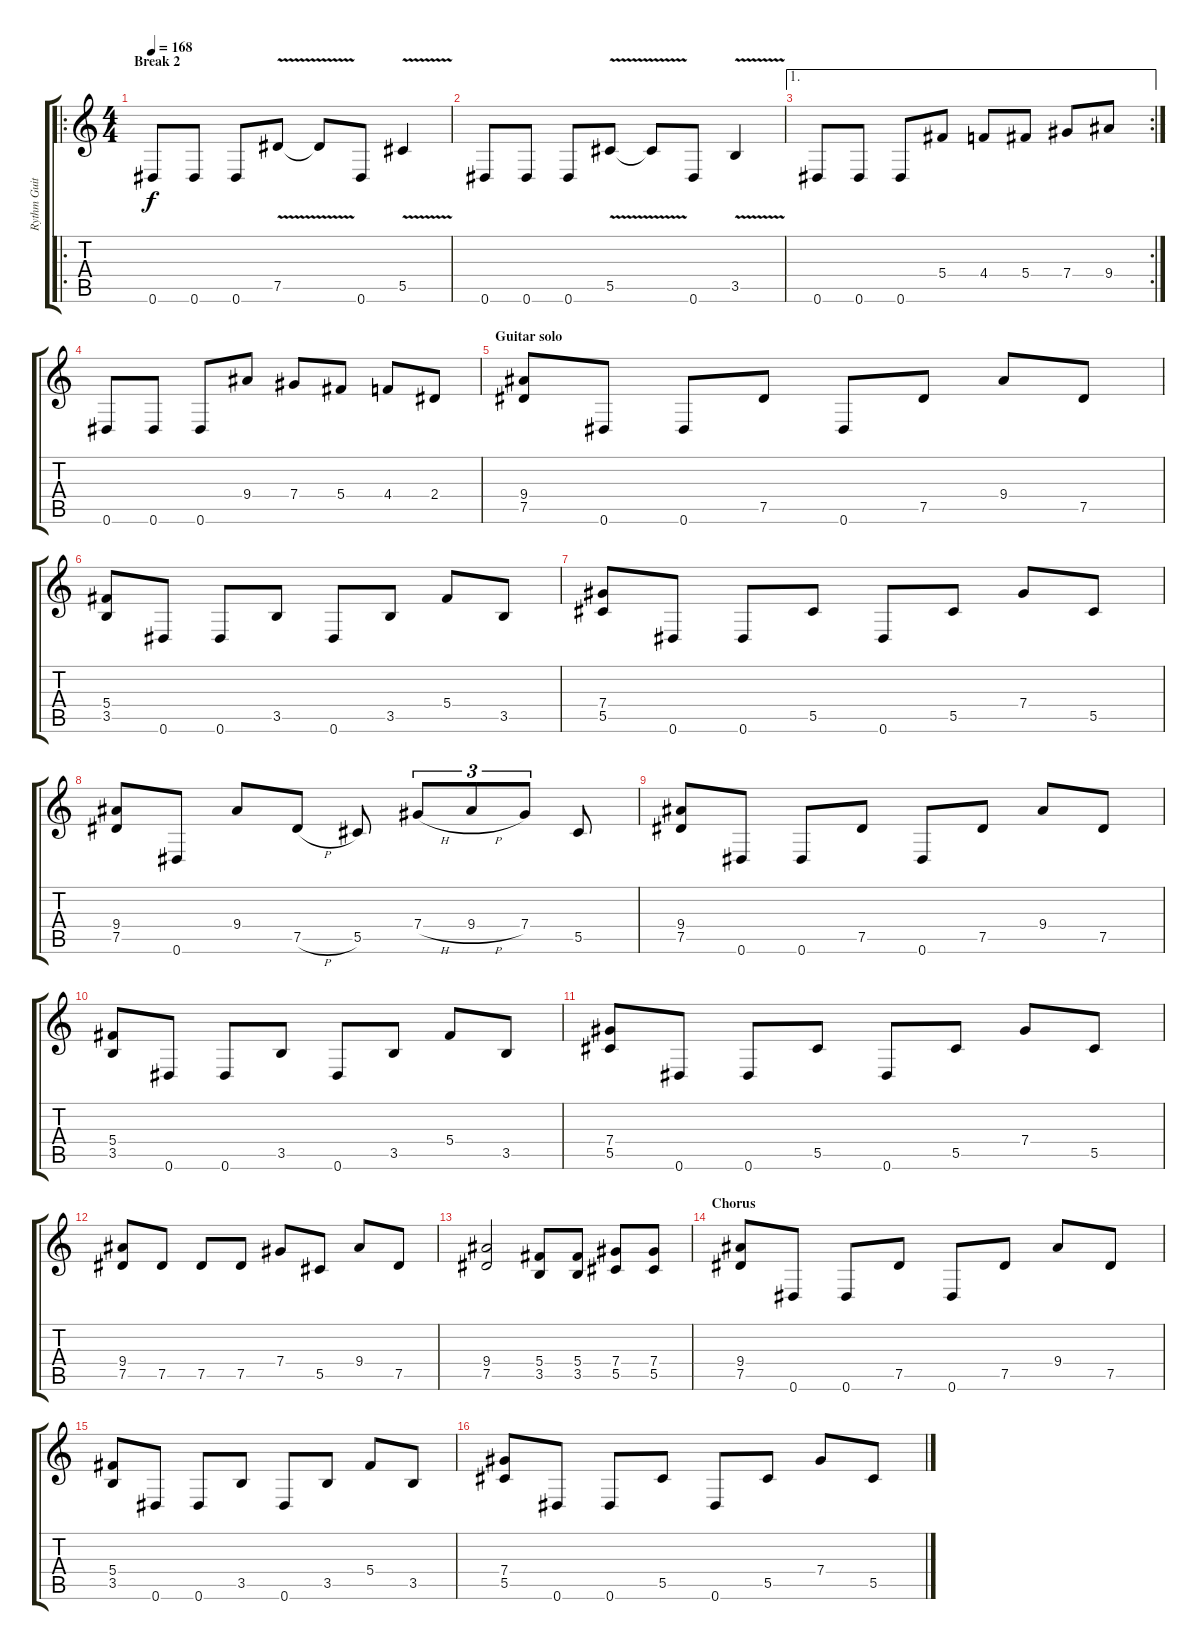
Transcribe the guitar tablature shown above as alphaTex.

\track ("Rythm Guitar" "Rythm Guit") {instrument distortionguitar}
\staff {score tabs}
\tuning (Eb4 Bb3 Gb3 Db3 Ab2 Eb2) {hide}
\ro
\ts (4 4)
\section ("" "Break 2")
\tempo 168
\clef g2
\ks c
0.6.8{dy f} 0.6.8 0.6.8 7.5{v}.8 7.5{t}.8 0.6.8 5.5{v}.4 |
0.6.8 0.6.8 0.6.8 5.5{v}.8 5.5{t}.8 0.6.8 3.5{v}.4 |
\ae 1
\rc 2
0.6.8 0.6.8 0.6.8 5.4.8 4.4.8 5.4.8 7.4.8 9.4.8 |
0.6.8 0.6.8 0.6.8 9.4.8 7.4.8 5.4.8 4.4.8 2.4.8 |
\section ("" "Guitar solo")
(9.4 7.5).8 0.6.8 0.6.8 7.5.8 0.6.8 7.5.8 9.4.8 7.5.8 |
(5.4 3.5).8 0.6.8 0.6.8 3.5.8 0.6.8 3.5.8 5.4.8 3.5.8 |
(7.4 5.5).8 0.6.8 0.6.8 5.5.8 0.6.8 5.5.8 7.4.8 5.5.8 |
(9.4 7.5).8 0.6.8 9.4.8 7.5{h}.8 5.5.8 7.4{h}.8{tu (3 2)} 9.4{h}.8{tu (3 2)} 7.4.8{tu (3 2)} 5.5.8 |
(9.4 7.5).8 0.6.8 0.6.8 7.5.8 0.6.8 7.5.8 9.4.8 7.5.8 |
(5.4 3.5).8 0.6.8 0.6.8 3.5.8 0.6.8 3.5.8 5.4.8 3.5.8 |
(7.4 5.5).8 0.6.8 0.6.8 5.5.8 0.6.8 5.5.8 7.4.8 5.5.8 |
(9.4 7.5).8 7.5.8 7.5.8 7.5.8 7.4.8 5.5.8 9.4.8 7.5.8 |
(9.4 7.5).2 (5.4 3.5).8 (5.4 3.5).8 (7.4 5.5).8 (7.4 5.5).8 |
\section ("" "Chorus")
(9.4 7.5).8 0.6.8 0.6.8 7.5.8 0.6.8 7.5.8 9.4.8 7.5.8 |
(5.4 3.5).8 0.6.8 0.6.8 3.5.8 0.6.8 3.5.8 5.4.8 3.5.8 |
(7.4 5.5).8 0.6.8 0.6.8 5.5.8 0.6.8 5.5.8 7.4.8 5.5.8
